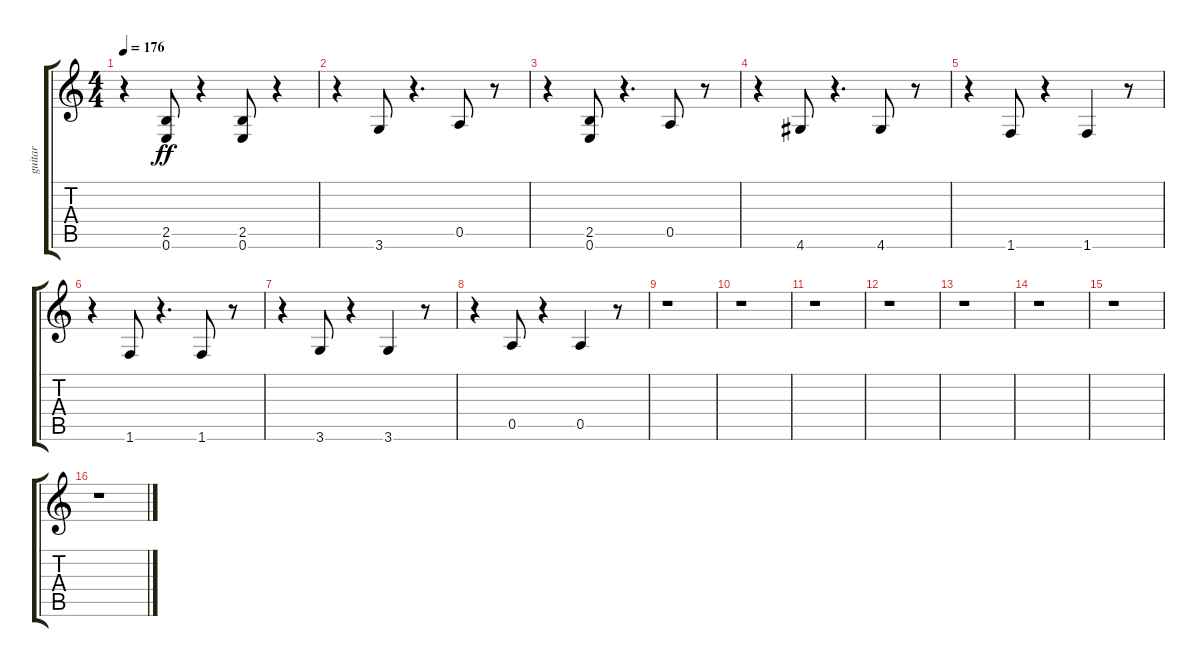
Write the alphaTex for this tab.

\track ("guitar" "guitar") {instrument overdrivenguitar}
\staff {score tabs}
\tuning (E4 B3 G3 D3 A2 E2) {hide}
\ts (4 4)
\tempo 176
\clef g2
\ks c
r.4{dy ff} (2.5 0.6).8 r.4 (2.5 0.6).8 r.4 |
r.4 3.6.8 r.4{d} 0.5.8 r.8 |
r.4 (2.5 0.6).8 r.4{d} 0.5.8 r.8 |
r.4 4.6.8 r.4{d} 4.6.8 r.8 |
r.4 1.6.8 r.4 1.6.4 r.8 |
r.4 1.6.8 r.4{d} 1.6.8 r.8 |
r.4 3.6.8 r.4 3.6.4 r.8 |
r.4 0.5.8 r.4 0.5.4 r.8 |
r.1 |
r.1 |
r.1 |
r.1 |
r.1 |
r.1 |
r.1 |
r.1
